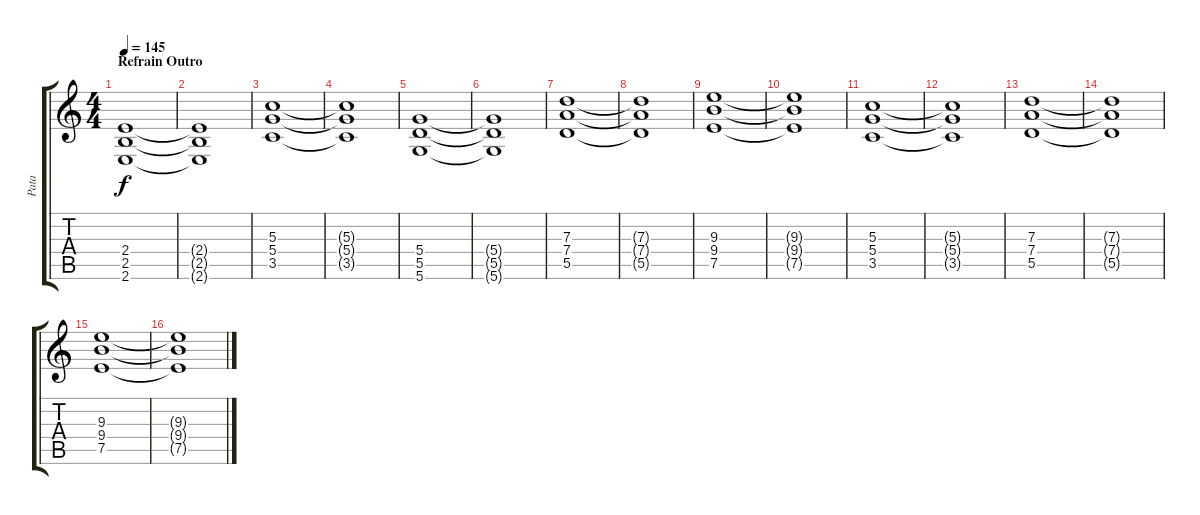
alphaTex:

\track ("Pata" "Pata") {instrument overdrivenguitar}
\staff {score tabs}
\tuning (E4 B3 G3 D3 A2 D2) {hide}
\ts (4 4)
\section ("" "Refrain Outro")
\tempo 145
\clef g2
\ks c
(2.4 2.5 2.6).1{dy f} |
(2.4{t} 2.5{t} 2.6{t}).1 |
(5.3 5.4 3.5).1 |
(5.3{t} 5.4{t} 3.5{t}).1 |
(5.4 5.5 5.6).1 |
(5.4{t} 5.5{t} 5.6{t}).1 |
(7.3 7.4 5.5).1 |
(7.3{t} 7.4{t} 5.5{t}).1 |
(9.3 9.4 7.5).1 |
(9.3{t} 9.4{t} 7.5{t}).1 |
(5.3 5.4 3.5).1 |
(5.3{t} 5.4{t} 3.5{t}).1 |
(7.3 7.4 5.5).1 |
(7.3{t} 7.4{t} 5.5{t}).1 |
(9.3 9.4 7.5).1 |
(9.3{t} 9.4{t} 7.5{t}).1
